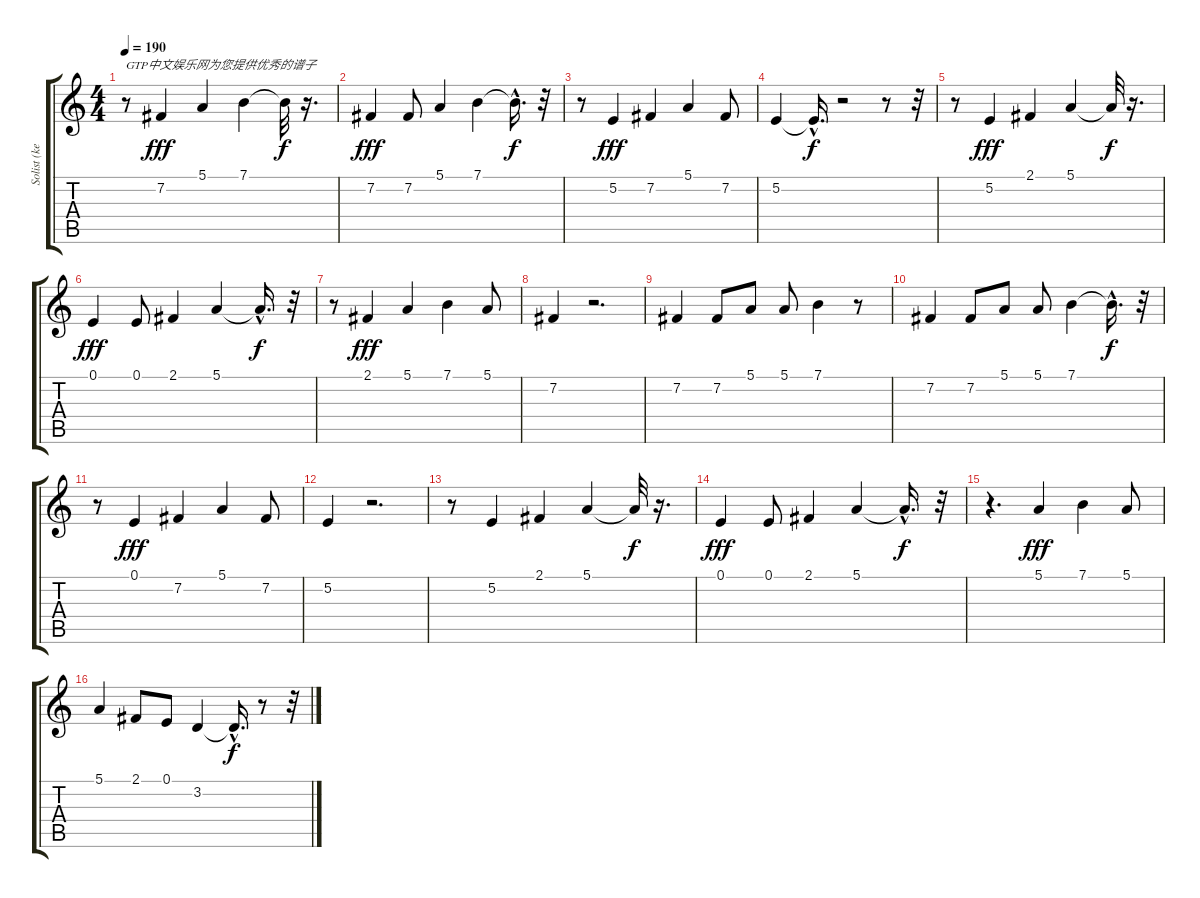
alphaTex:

\track ("Solist (keine)" "Solist (ke") {instrument violin}
\staff {score tabs}
\tuning (E4 B3 G3 D3 A2 E2) {hide}
\ts (4 4)
\tempo 190
\clef g2
\ks c
r.8{txt "GTP中文娱乐网为您提供优秀的谱子" dy fff instrument violin} 7.2.4 5.1.4 7.1.4 7.1{t}.32{dy f} r.16{d} |
7.2.4{dy fff} 7.2.8 5.1.4 7.1.4 7.1{hac t}.16{d dy f} r.32 |
r.8 5.2.4{dy fff} 7.2.4 5.1.4 7.2.8 |
5.2.4 5.2{hac t}.16{d dy f} r.2 r.8 r.32 |
r.8 5.2.4{dy fff} 2.1.4 5.1.4 5.1{t}.32{dy f} r.16{d} |
0.1.4{dy fff} 0.1.8 2.1.4 5.1.4 5.1{hac t}.16{d dy f} r.32 |
r.8 2.1.4{dy fff} 5.1.4 7.1.4 5.1.8 |
7.2.4 r.2{d} |
7.2.4 7.2.8 5.1.8 5.1.8 7.1.4 r.8 |
7.2.4 7.2.8 5.1.8 5.1.8 7.1.4 7.1{hac t}.16{d dy f} r.32 |
r.8 0.1.4{dy fff} 7.2.4 5.1.4 7.2.8 |
5.2.4 r.2{d} |
r.8 5.2.4 2.1.4 5.1.4 5.1{t}.32{dy f} r.16{d} |
0.1.4{dy fff} 0.1.8 2.1.4 5.1.4 5.1{hac t}.16{d dy f} r.32 |
r.4{d} 5.1.4{dy fff} 7.1.4 5.1.8 |
5.1.4 2.1.8 0.1.8 3.2.4 3.2{hac t}.16{d dy f} r.8 r.32
